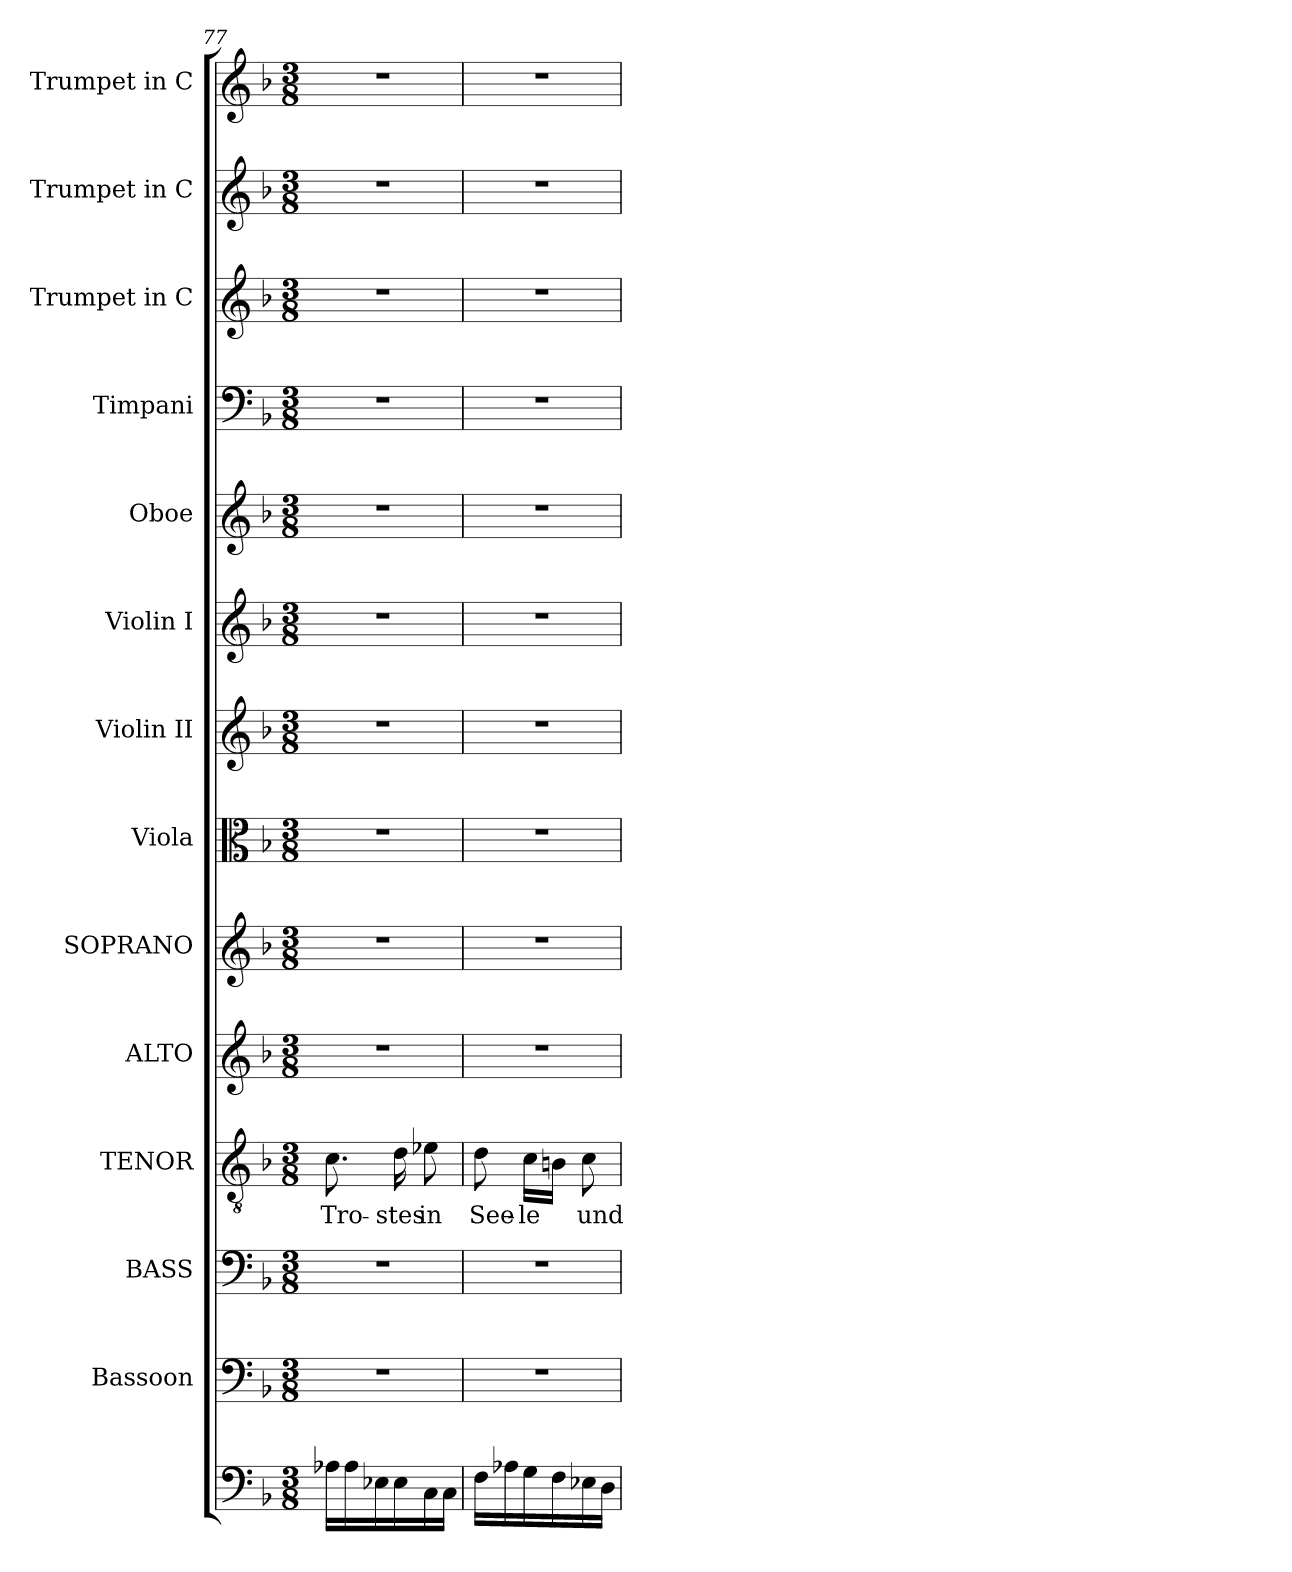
**kern	**kern	**kern	**kern	**text	**kern	**kern	**kern	**kern	**kern	**kern	**kern	**kern	**kern	**kern
*part14	*part13	*part12	*part11	*part11	*part10	*part9	*part8	*part7	*part6	*part5	*part4	*part3	*part2	*part1
*staff14	*staff13	*staff12	*staff11	*staff11	*staff10	*staff9	*staff8	*staff7	*staff6	*staff5	*staff4	*staff3	*staff2	*staff1
*	*I"Bassoon	*I"BASS	*I"TENOR	*	*I"ALTO	*I"SOPRANO	*I"Viola	*I"Violin II	*I"Violin I	*I"Oboe	*I"Timpani	*I"Trumpet in C	*I"Trumpet in C	*I"Trumpet in C
*	*	*	*	*	*I'Alto	*I'Soprano	*I'Viola	*I'Violin II	*I'Violin I	*I'Oboe	*I'Timp.	*	*	*
*clefF4	*clefF4	*clefF4	*clefGv2	*	*clefG2	*clefG2	*clefC3	*clefG2	*clefG2	*clefG2	*clefF4	*clefG2	*clefG2	*clefG2
*	*	*	*ITrd7c12	*	*	*	*	*	*	*	*	*	*	*
*k[b-]	*k[b-]	*k[b-]	*k[b-]	*	*k[b-]	*k[b-]	*k[b-]	*k[b-]	*k[b-]	*k[b-]	*k[b-]	*k[b-]	*k[b-]	*k[b-]
*F:	*F:	*F:	*F:	*	*F:	*F:	*F:	*F:	*F:	*F:	*F:	*F:	*F:	*F:
*M3/8	*M3/8	*M3/8	*M3/8	*	*M3/8	*M3/8	*M3/8	*M3/8	*M3/8	*M3/8	*M3/8	*M3/8	*M3/8	*M3/8
=77	=77	=77	=77	=77	=77	=77	=77	=77	=77	=77	=77	=77	=77	=77
!	!LO:N:vis=1	!LO:N:vis=1	!	!	!	!	!	!	!	!	!	!	!	!
!	!	!	!	!LO:LY:b:color=#000000	!LO:N:vis=1	!LO:N:vis=1	!LO:N:vis=1	!LO:N:vis=1	!LO:N:vis=1	!LO:N:vis=1	!LO:N:vis=1	!LO:N:vis=1	!LO:N:vis=1	!LO:N:vis=1
16A-Xi\LL	4.r	4.r	8.Ci\	Tro-	4.r	4.r	4.r	4.r	4.r	4.r	4.r	4.r	4.r	4.r
16A-i\	.	.	.	.	.	.	.	.	.	.	.	.	.	.
16E-Xi\	.	.	.	.	.	.	.	.	.	.	.	.	.	.
!	!	!	!	!LO:LY:b:color=#000000	!	!	!	!	!	!	!	!	!	!
16E-i\	.	.	16Di\	-stes	.	.	.	.	.	.	.	.	.	.
!	!	!	!	!LO:LY:b:color=#000000	!	!	!	!	!	!	!	!	!	!
16Ci\	.	.	8E-Xi\	in	.	.	.	.	.	.	.	.	.	.
16Ci\JJ	.	.	.	.	.	.	.	.	.	.	.	.	.	.
=78	=78	=78	=78	=78	=78	=78	=78	=78	=78	=78	=78	=78	=78	=78
!	!LO:N:vis=1	!LO:N:vis=1	!	!	!	!	!	!	!	!	!	!	!	!
!	!	!	!	!LO:LY:b:color=#000000	!LO:N:vis=1	!LO:N:vis=1	!LO:N:vis=1	!LO:N:vis=1	!LO:N:vis=1	!LO:N:vis=1	!LO:N:vis=1	!LO:N:vis=1	!LO:N:vis=1	!LO:N:vis=1
16Fi\LL	4.r	4.r	8Di\	See-	4.r	4.r	4.r	4.r	4.r	4.r	4.r	4.r	4.r	4.r
16A-Xi\	.	.	.	.	.	.	.	.	.	.	.	.	.	.
!	!	!	!	!LO:LY:b:color=#000000	!	!	!	!	!	!	!	!	!	!
16Gi\	.	.	16Ci\LL	-le	.	.	.	.	.	.	.	.	.	.
16Fi\	.	.	16BBni\JJ	.	.	.	.	.	.	.	.	.	.	.
!	!	!	!	!LO:LY:b:color=#000000	!	!	!	!	!	!	!	!	!	!
16E-Xi\	.	.	8Ci\	und	.	.	.	.	.	.	.	.	.	.
16Di\JJ	.	.	.	.	.	.	.	.	.	.	.	.	.	.
=	=	=	=	=	=	=	=	=	=	=	=	=	=	=
*-	*-	*-	*-	*-	*-	*-	*-	*-	*-	*-	*-	*-	*-	*-
